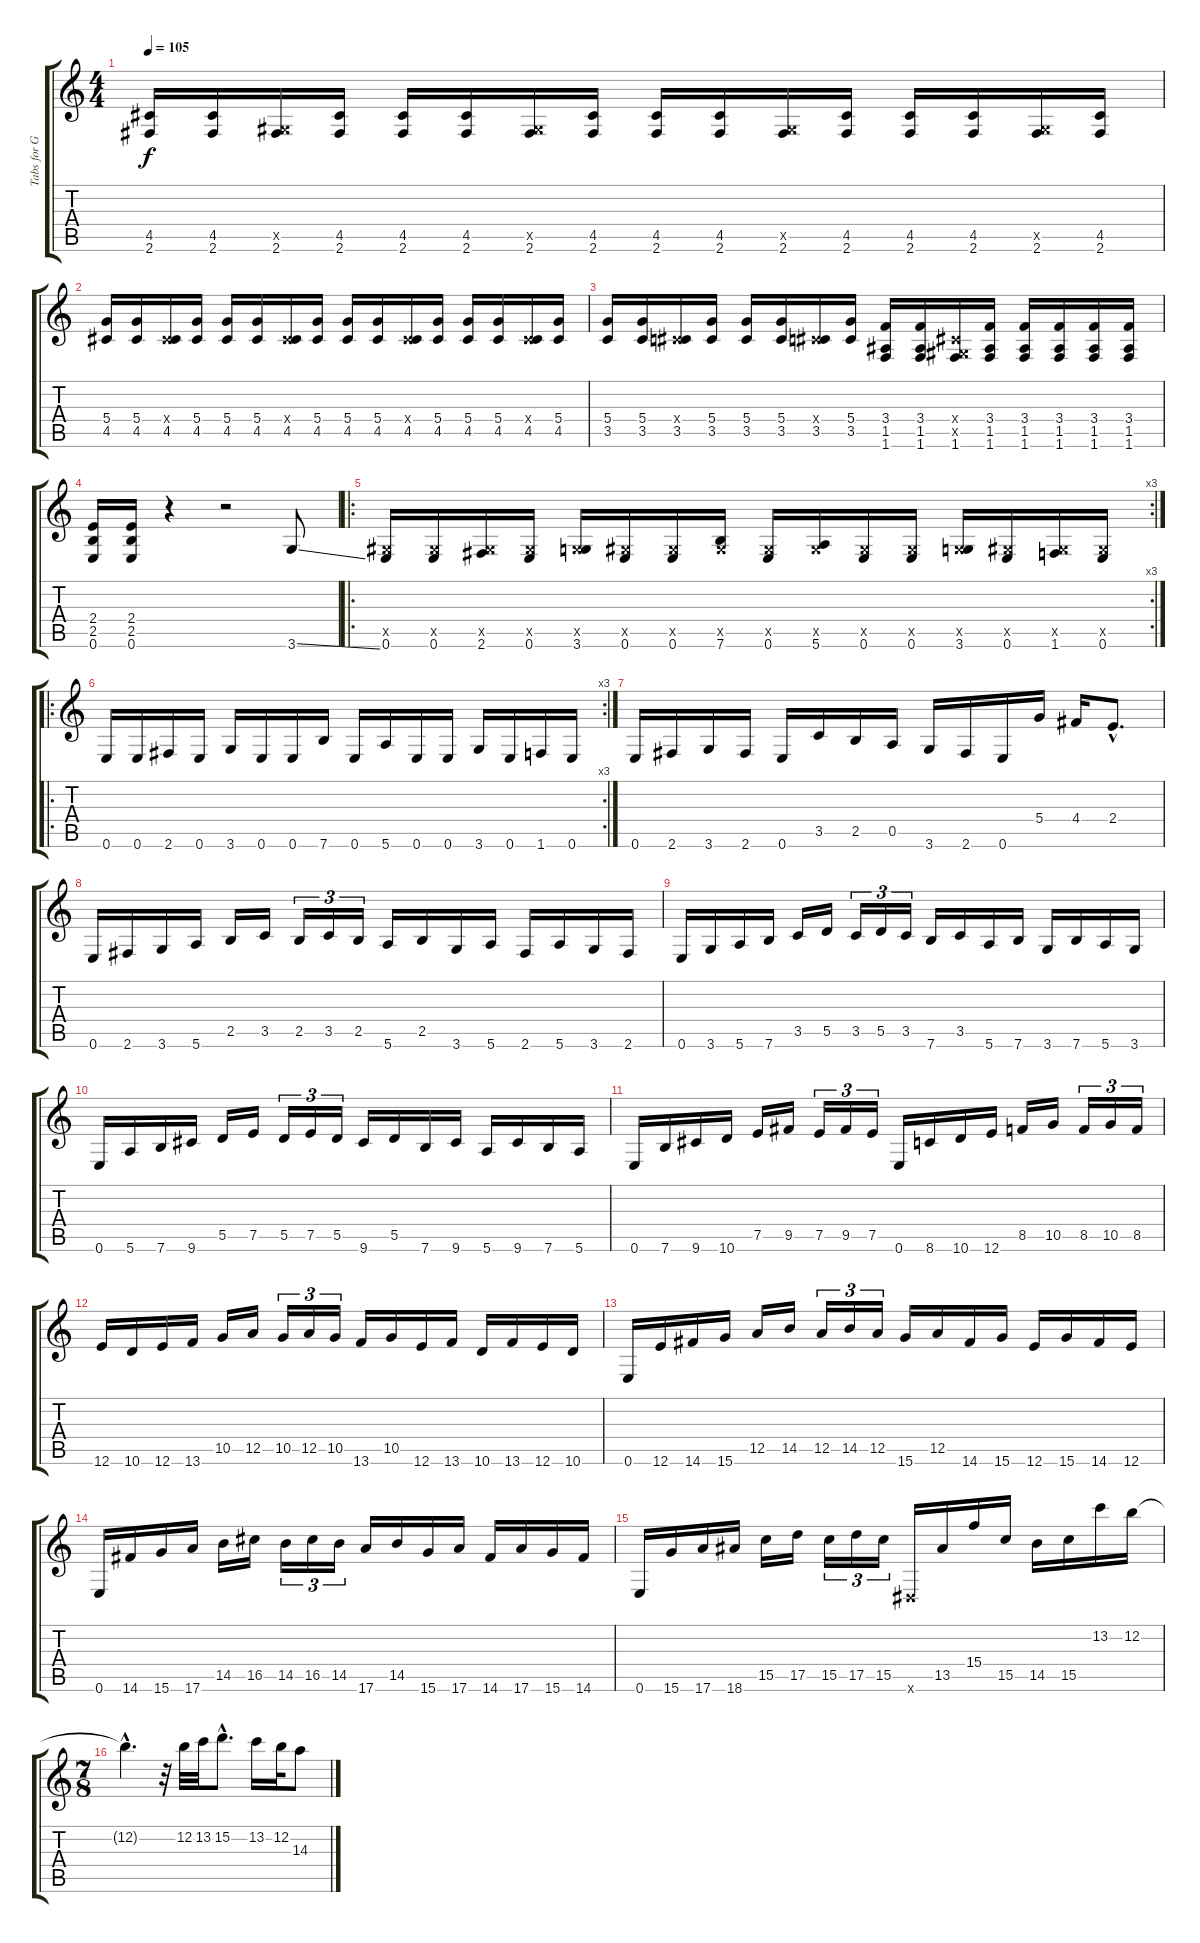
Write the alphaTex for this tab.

\track ("Tabs for Guitar" "Tabs for G") {instrument electricguitarclean}
\staff {score tabs}
\tuning (E4 B3 G3 D3 A2 E2) {hide}
\ts (4 4)
\tempo 105
\clef g2
\ks c
(4.5 2.6).16{dy f} (4.5 2.6).16 (-1.5{x} 2.6).16 (4.5 2.6).16 (4.5 2.6).16 (4.5 2.6).16 (-1.5{x} 2.6).16 (4.5 2.6).16 (4.5 2.6).16 (4.5 2.6).16 (-1.5{x} 2.6).16 (4.5 2.6).16 (4.5 2.6).16 (4.5 2.6).16 (-1.5{x} 2.6).16 (4.5 2.6).16 |
(5.4 4.5).16 (5.4 4.5).16 (-1.4{x} 4.5).16 (5.4 4.5).16 (5.4 4.5).16 (5.4 4.5).16 (-1.4{x} 4.5).16 (5.4 4.5).16 (5.4 4.5).16 (5.4 4.5).16 (-1.4{x} 4.5).16 (5.4 4.5).16 (5.4 4.5).16 (5.4 4.5).16 (-1.4{x} 4.5).16 (5.4 4.5).16 |
(5.4 3.5).16 (5.4 3.5).16 (-1.4{x} 3.5).16 (5.4 3.5).16 (5.4 3.5).16 (5.4 3.5).16 (-1.4{x} 3.5).16 (5.4 3.5).16 (3.4 1.5 1.6).16 (3.4 1.5 1.6).16 (-1.4{x} -1.5{x} 1.6).16 (3.4 1.5 1.6).16 (3.4 1.5 1.6).16 (3.4 1.5 1.6).16 (3.4 1.5 1.6).16 (3.4 1.5 1.6).16 |
(2.4 2.5 0.6).16 (2.4 2.5 0.6).16 r.4 r.2 3.6{ss}.8 |
\ro
\rc 3
(-1.5{x} 0.6).16 (-1.5{x} 0.6).16 (-1.5{x} 2.6).16 (-1.5{x} 0.6).16 (-1.5{x} 3.6).16 (-1.5{x} 0.6).16 (-1.5{x} 0.6).16 (-1.5{x} 7.6).16 (-1.5{x} 0.6).16 (-1.5{x} 5.6).16 (-1.5{x} 0.6).16 (-1.5{x} 0.6).16 (-1.5{x} 3.6).16 (-1.5{x} 0.6).16 (-1.5{x} 1.6).16 (-1.5{x} 0.6).16 |
\ro
\rc 3
0.6.16 0.6.16 2.6.16 0.6.16 3.6.16 0.6.16 0.6.16 7.6.16 0.6.16 5.6.16 0.6.16 0.6.16 3.6.16 0.6.16 1.6.16 0.6.16 |
0.6.16 2.6.16 3.6.16 2.6.16 0.6.16 3.5.16 2.5.16 0.5.16 3.6.16 2.6.16 0.6.16 5.4.16 4.4.16 2.4{hac}.8{d} |
0.6.16 2.6.16 3.6.16 5.6.16 2.5.16 3.5.16 2.5.16{tu (3 2)} 3.5.16{tu (3 2)} 2.5.16{tu (3 2)} 5.6.16 2.5.16 3.6.16 5.6.16 2.6.16 5.6.16 3.6.16 2.6.16 |
0.6.16 3.6.16 5.6.16 7.6.16 3.5.16 5.5.16 3.5.16{tu (3 2)} 5.5.16{tu (3 2)} 3.5.16{tu (3 2)} 7.6.16 3.5.16 5.6.16 7.6.16 3.6.16 7.6.16 5.6.16 3.6.16 |
0.6.16 5.6.16 7.6.16 9.6.16 5.5.16 7.5.16 5.5.16{tu (3 2)} 7.5.16{tu (3 2)} 5.5.16{tu (3 2)} 9.6.16 5.5.16 7.6.16 9.6.16 5.6.16 9.6.16 7.6.16 5.6.16 |
0.6.16 7.6.16 9.6.16 10.6.16 7.5.16 9.5.16 7.5.16{tu (3 2)} 9.5.16{tu (3 2)} 7.5.16{tu (3 2)} 0.6.16 8.6.16 10.6.16 12.6.16 8.5.16 10.5.16 8.5.16{tu (3 2)} 10.5.16{tu (3 2)} 8.5.16{tu (3 2)} |
12.6.16 10.6.16 12.6.16 13.6.16 10.5.16 12.5.16 10.5.16{tu (3 2)} 12.5.16{tu (3 2)} 10.5.16{tu (3 2)} 13.6.16 10.5.16 12.6.16 13.6.16 10.6.16 13.6.16 12.6.16 10.6.16 |
0.6.16 12.6.16 14.6.16 15.6.16 12.5.16 14.5.16 12.5.16{tu (3 2)} 14.5.16{tu (3 2)} 12.5.16{tu (3 2)} 15.6.16 12.5.16 14.6.16 15.6.16 12.6.16 15.6.16 14.6.16 12.6.16 |
0.6.16 14.6.16 15.6.16 17.6.16 14.5.16 16.5.16 14.5.16{tu (3 2)} 16.5.16{tu (3 2)} 14.5.16{tu (3 2)} 17.6.16 14.5.16 15.6.16 17.6.16 14.6.16 17.6.16 15.6.16 14.6.16 |
0.6.16 15.6.16 17.6.16 18.6.16 15.5.16 17.5.16 15.5.16{tu (3 2)} 17.5.16{tu (3 2)} 15.5.16{tu (3 2)} -1.6{x}.16 13.5.16 15.4.16 15.5.16 14.5.16 15.5.16 13.2.16 12.2.16 |
\ts (7 8)
12.2{hac t}.4{d} r.32 12.2.32 13.2.32 15.2{hac}.8{d} 13.2.16 12.2.32 14.3.8
